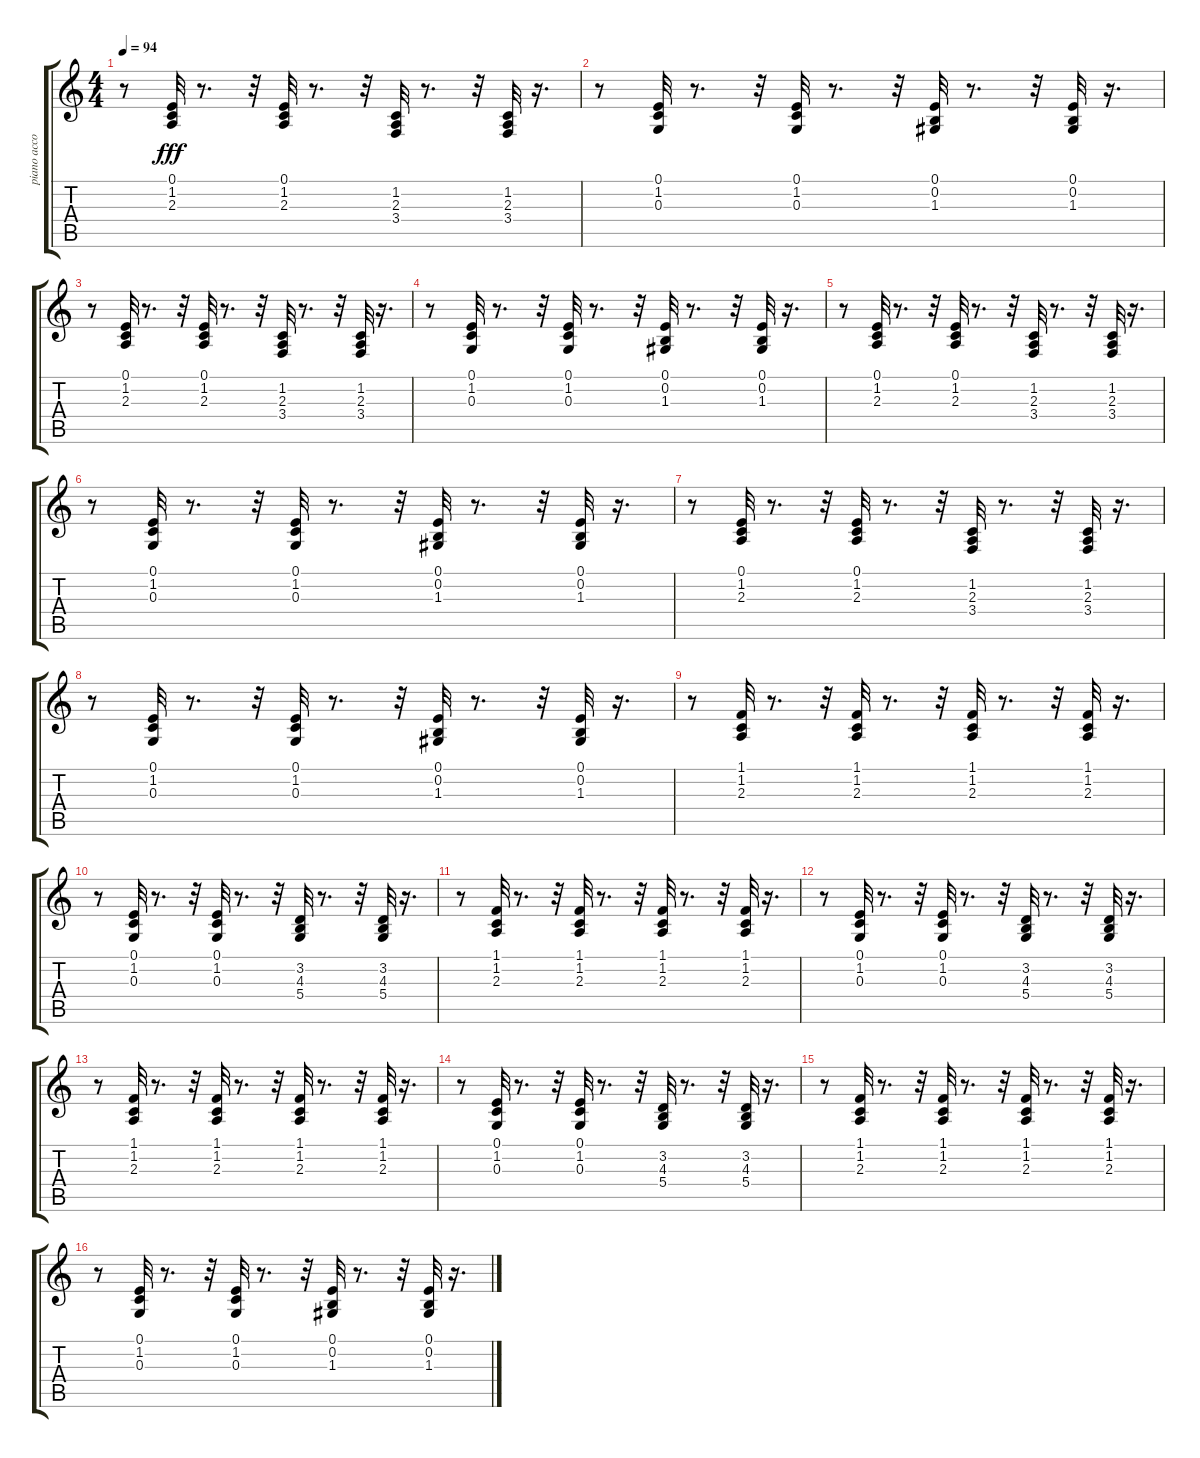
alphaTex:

\track ("piano accomp" "piano acco") {instrument brightacousticpiano}
\staff {score tabs}
\tuning (E4 B3 G3 D3 A2 E2) {hide}
\ts (4 4)
\tempo 94
\clef g2
\ks c
r.8{dy fff} (0.1 1.2 2.3).32 r.8{d} r.32 (0.1 1.2 2.3).32 r.8{d} r.32 (1.2 2.3 3.4).32 r.8{d} r.32 (1.2 2.3 3.4).32 r.16{d} |
r.8 (0.1 1.2 0.3).32 r.8{d} r.32 (0.1 1.2 0.3).32 r.8{d} r.32 (0.1 0.2 1.3).32 r.8{d} r.32 (0.1 0.2 1.3).32 r.16{d} |
r.8 (0.1 1.2 2.3).32 r.8{d} r.32 (0.1 1.2 2.3).32 r.8{d} r.32 (1.2 2.3 3.4).32 r.8{d} r.32 (1.2 2.3 3.4).32 r.16{d} |
r.8 (0.1 1.2 0.3).32 r.8{d} r.32 (0.1 1.2 0.3).32 r.8{d} r.32 (0.1 0.2 1.3).32 r.8{d} r.32 (0.1 0.2 1.3).32 r.16{d} |
r.8 (0.1 1.2 2.3).32 r.8{d} r.32 (0.1 1.2 2.3).32 r.8{d} r.32 (1.2 2.3 3.4).32 r.8{d} r.32 (1.2 2.3 3.4).32 r.16{d} |
r.8 (0.1 1.2 0.3).32 r.8{d} r.32 (0.1 1.2 0.3).32 r.8{d} r.32 (0.1 0.2 1.3).32 r.8{d} r.32 (0.1 0.2 1.3).32 r.16{d} |
r.8 (0.1 1.2 2.3).32 r.8{d} r.32 (0.1 1.2 2.3).32 r.8{d} r.32 (1.2 2.3 3.4).32 r.8{d} r.32 (1.2 2.3 3.4).32 r.16{d} |
r.8 (0.1 1.2 0.3).32 r.8{d} r.32 (0.1 1.2 0.3).32 r.8{d} r.32 (0.1 0.2 1.3).32 r.8{d} r.32 (0.1 0.2 1.3).32 r.16{d} |
r.8 (1.1 1.2 2.3).32 r.8{d} r.32 (1.1 1.2 2.3).32 r.8{d} r.32 (1.1 1.2 2.3).32 r.8{d} r.32 (1.1 1.2 2.3).32 r.16{d} |
r.8 (0.1 1.2 0.3).32 r.8{d} r.32 (0.1 1.2 0.3).32 r.8{d} r.32 (3.2 4.3 5.4).32 r.8{d} r.32 (3.2 4.3 5.4).32 r.16{d} |
r.8 (1.1 1.2 2.3).32 r.8{d} r.32 (1.1 1.2 2.3).32 r.8{d} r.32 (1.1 1.2 2.3).32 r.8{d} r.32 (1.1 1.2 2.3).32 r.16{d} |
r.8 (0.1 1.2 0.3).32 r.8{d} r.32 (0.1 1.2 0.3).32 r.8{d} r.32 (3.2 4.3 5.4).32 r.8{d} r.32 (3.2 4.3 5.4).32 r.16{d} |
r.8 (1.1 1.2 2.3).32 r.8{d} r.32 (1.1 1.2 2.3).32 r.8{d} r.32 (1.1 1.2 2.3).32 r.8{d} r.32 (1.1 1.2 2.3).32 r.16{d} |
r.8 (0.1 1.2 0.3).32 r.8{d} r.32 (0.1 1.2 0.3).32 r.8{d} r.32 (3.2 4.3 5.4).32 r.8{d} r.32 (3.2 4.3 5.4).32 r.16{d} |
r.8 (1.1 1.2 2.3).32 r.8{d} r.32 (1.1 1.2 2.3).32 r.8{d} r.32 (1.1 1.2 2.3).32 r.8{d} r.32 (1.1 1.2 2.3).32 r.16{d} |
r.8 (0.1 1.2 0.3).32 r.8{d} r.32 (0.1 1.2 0.3).32 r.8{d} r.32 (0.1 0.2 1.3).32 r.8{d} r.32 (0.1 0.2 1.3).32 r.16{d}
